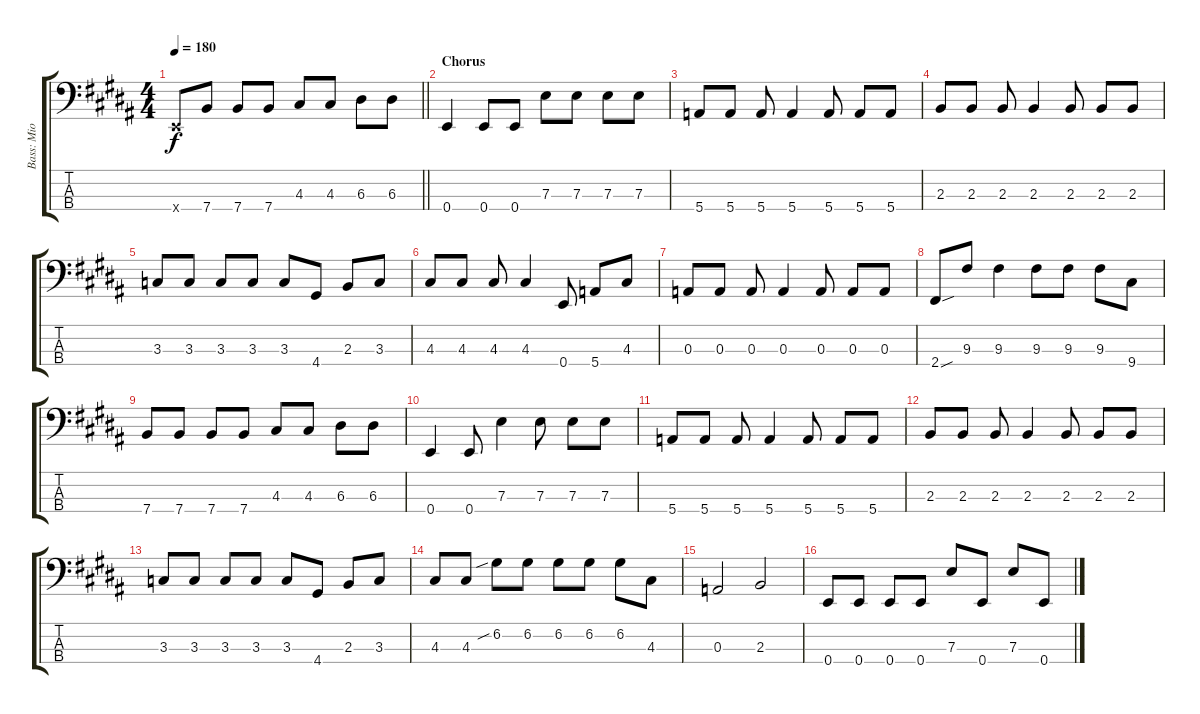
\track ("Bass: Mio " "Bass: Mio ") {instrument electricbassfinger}
\staff {score tabs}
\tuning (G2 D2 A1 E1) {hide}
\ts (4 4)
\tempo 180
\clef f4
\barLineRight lightlight
\ks b
0.4{x}.8{dy f} 7.4.8 7.4.8 7.4.8 4.3.8 4.3.8 6.3.8 6.3.8 |
\section ("" "Chorus")
0.4.4 0.4.8 0.4.8 7.3.8 7.3.8 7.3.8 7.3.8 |
5.4.8 5.4.8 5.4.8 5.4.4 5.4.8 5.4.8 5.4.8 |
2.3.8 2.3.8 2.3.8 2.3.4 2.3.8 2.3.8 2.3.8 |
3.3.8 3.3.8 3.3.8 3.3.8 3.3.8 4.4.8 2.3.8 3.3.8 |
4.3.8 4.3.8 4.3.8 4.3.4 0.4.8 5.4.8 4.3.8 |
0.3.8 0.3.8 0.3.8 0.3.4 0.3.8 0.3.8 0.3.8 |
2.4{sou}.8 9.3.8 9.3.4 9.3.8 9.3.8 9.3.8 9.4.8 |
7.4.8 7.4.8 7.4.8 7.4.8 4.3.8 4.3.8 6.3.8 6.3.8 |
0.4.4 0.4.8 7.3.4 7.3.8 7.3.8 7.3.8 |
5.4.8 5.4.8 5.4.8 5.4.4 5.4.8 5.4.8 5.4.8 |
2.3.8 2.3.8 2.3.8 2.3.4 2.3.8 2.3.8 2.3.8 |
3.3.8 3.3.8 3.3.8 3.3.8 3.3.8 4.4.8 2.3.8 3.3.8 |
4.3.8 4.3.8 6.2{sib}.8 6.2.8 6.2.8 6.2.8 6.2.8 4.3.8 |
0.3.2 2.3.2 |
0.4.8 0.4.8 0.4.8 0.4.8 7.3.8 0.4.8 7.3.8 0.4.8
